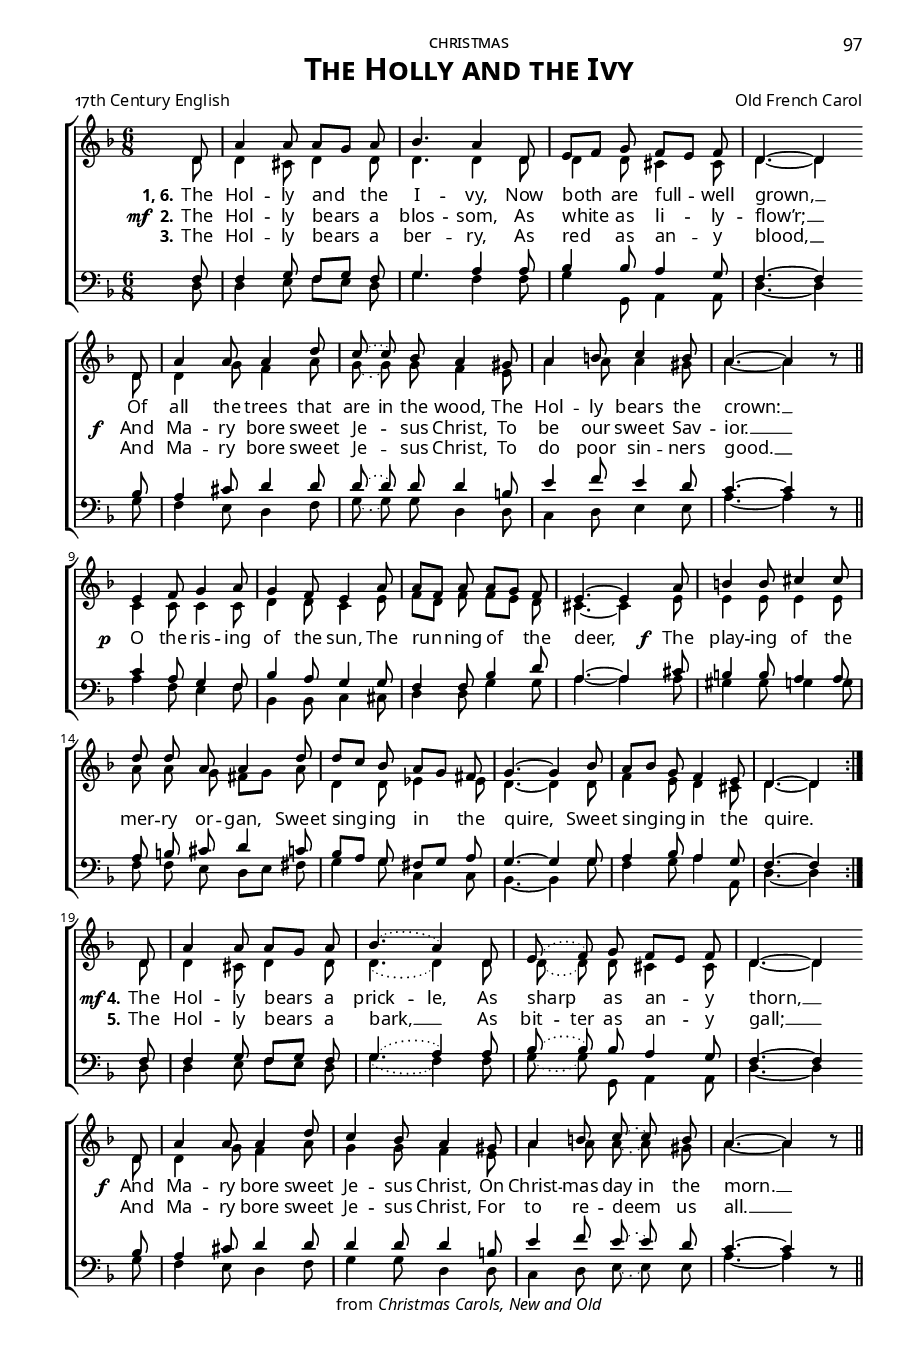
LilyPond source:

\version "2.14.2"
\include "util.ly"
\header {
  title = \markup{\override #'(font-name . "Garamond Premier Pro Semibold"){ \abs-fontsize #15 \smallCapsOldStyle"The Holly and the Ivy"}}
  poet = \markup\oldStyleNum"17th Century English"
  composer = \markup\oldStyleNum"Old French Carol"
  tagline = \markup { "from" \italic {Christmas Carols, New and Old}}
}
\paper {
  %print-all-headers = ##f
  paper-height = 9\in
  paper-width = 6\in
  indent = 0\in
  %system-system-spacing = #'((basic-distance . 10) (padding . 0))
  system-system-spacing =
    #'((basic-distance . 0)
       (minimum-distance . 0)
       (padding . -5)
       (stretchability . 100))
  last-bottom-spacing =
    #'((basic-distance . -10)
       (minimum-distance . -10)
       (padding . 0)
       (stretchability . 0))
  ragged-last-bottom = ##f
  ragged-bottom = ##f
  two-sided = ##t
  inner-margin = 0.5\in
  outer-margin = 0.25\in
  top-margin = 0.25\in
  bottom-margin = 0.25\in
  first-page-number = #097
  print-first-page-number = ##t
  headerLine = \markup{\override #'(font-name . "Garamond Premier Pro") \smallCapsOldStyle"christmas"}
  oddHeaderMarkup = \markup\fill-line{
     \override #'(font-name . "Garamond Premier Pro")\abs-fontsize #8.5
     \combine 
        \fill-line{"" \on-the-fly #print-page-number-check-first
        \oldStylePageNum""
        }
        \fill-line{\headerLine}
  }
  evenHeaderMarkup = \markup {
     \override #'(font-name . "Garamond Premier Pro")\abs-fontsize #8.5
     \combine
        \on-the-fly #print-page-number-check-first
        \oldStylePageNum""
        \fill-line{\headerLine}
  }
}
#(set-global-staff-size 14.2) \paper{ #(define fonts (make-pango-font-tree "GoudyOlSt BT" "Garamond Premier Pro" "Garamond Premier Pro" (/ 14.2 20))) }
global = {
  \key f \major
  \time 6/8
  \autoBeamOff
  \override DynamicLineSpanner #'staff-padding = #0.0
  \override DynamicLineSpanner #'Y-extent = #'(-1 . 1)
}

sopMusic = \relative c' {
  \partial 8 d8 |
  a'4 a8 a[ g] a |
  bes4. a4 d,8 |
  e[ f] g f[ e] f |
  
  d4.~ d4 \bar""\break d8 |
  a'4 a8 a4 d8 |
  \slurDotted
  c8( c) bes8 a4 gis8 |
  a4 b8 c4 b8 |
  
  a4.~ a4 bes8\rest \bar "||" \break
  e,4 f8 g4 a8 |
  g4 f8 e4 a8 |
  a[ f] a a[ g] f |
  
  e4.~ e4 a8 |
  b4 b8 cis4 cis8 |
  d8 d8 a a4 d8 |
  
  d[ c] bes a[ g] fis |
  g4.~ g4 bes8 |
  a[ bes] g f4 e8 |
  \partial 8*5 d4.~ d4 \bar ":|" \break
  
  
  
  
  \partial 8 d8 |
  a'4 a8 a[ g] a |
  bes4.( a4) d,8 |
  e( f) g f[ e] f |
  
  d4.~ d4 \bar""\break d8 |
  a'4 a8 a4 d8 |
  c4 bes8 a4 gis8 |
  \tieDotted
  a4 b8 c8~ c b8 |
  
  \tieSolid
  a4.~ a4 bes8\rest \bar "||" 
}
sopWords = \lyricmode {
  
}

altoMusic = \relative c' {
  d8 |
  d4 cis8 d4 d8 |
  d4. d4 d8 |
  d4 d8 cis4 cis8 |
  
  d4.~ d4 d8 |
  d4 g8 f4 a8 |
  \slurDotted
  g8( g) g8 f4 e8 |
  a4 a8 a4 gis8 |
  
  a4.~ a4 s8 |
  c,4 c8 c4 c8 |
  d4 d8 c4 e8 |
  f[ d] f f[ e] d |
  
  cis4.~ cis4 e8 |
  e4 e8 e4 e8 |
  a a g fis[ g] a |
  
  d,4 d8 ees4 ees8 |
  d4.~ d4 d8 |
  f4 e8 d4 cis8 |
  d4.~ d4 |
  
  
  
  d8 |
  d4 cis8 d4 d8 |
  d4.( d4) d8 |
  d8( d) d8 cis4 cis8 |
  
  d4.~ d4 d8 |
  d4 g8 f4 a8 |
  g4 g8 f4 e8 |
  \tieDotted
  a4 a8 a~ a gis8 |
  
  \tieSolid
  a4.~ a4 s8 |
}
altoWords = {
  \dropLyricsXI
  \lyricmode {
    \set stanza = #"1, 6."
    The Hol -- ly and the I -- vy,
    Now both are full -- well grown, __
    \set ignoreMelismata = ##t
    Of all the trees that are in the wood,
    \unset ignoreMelismata
    The Hol -- ly bears the crown: __
  }
  \set stanza = \markup\dynamic"p  "
  \lyricmode {
    O the ris -- ing of the sun,
    The run -- ning of the deer,
  }
  \set stanza = \markup\dynamic"   f "
  \lyricmode {
    The play -- ing of the mer -- ry or -- gan,
    Sweet sing -- ing in the quire,
    Sweet sing -- ing in the quire.
    
  }
  \set stanza = \markup{\dynamic" mf" "4."}
  \lyricmode {
    The Hol -- ly bears a \set ignoreMelismata = ##t
    prick -- le,
    \unset ignoreMelismata
    As sharp as an -- y thorn, __
  }
  \set stanza = \markup\dynamic"f "
  \lyricmode {
    And Ma -- ry bore sweet Je -- sus Christ,
    On Christ -- mas \set ignoreMelismata = ##t day in the morn. __ _
  }
}
altoWordsII = {
  \dropLyricsXI
  \set stanza = \markup{\dynamic"mf " "2."}
  \lyricmode {
    The Hol -- ly bears a blos -- som,
    As white as li -- ly -- flow’r; __
  }
  \set stanza = \markup\dynamic"f  "
  \lyricmode {
    And Ma -- ry bore sweet Je -- sus Christ,
    To be our sweet Sav -- ior. __ ""
    
    \repeat unfold 33 \skip1
    \set stanza = #"5."
    The Hol -- ly bears a bark, __
    \set ignoreMelismata = ##t
    As bit -- ter 
    \unset ignoreMelismata
    as an -- y gall; __
    And Ma -- ry bore sweet Je -- sus Christ,
    For to re -- deem us all. __
  }
}
altoWordsIII = \lyricmode {
  \dropLyricsXI
  \set stanza = #"3."
  The Hol -- ly bears a ber -- ry,
  As red as an -- y blood, __
  And Ma -- ry bore sweet Je -- sus Christ,
  To do poor sin -- ners good. __
}
altoWordsIV = \lyricmode {
}
altoWordsV = \lyricmode {
}
altoWordsVI = \lyricmode {
  \set stanza = #"6."
}
tenorMusic = \relative c {
  f8 |
  f4 g8 f[ g] f |
  g4. a4 a8 |
  bes4 bes8 a4 g8 |
  
  f4.~f4 bes8 |
  a4 cis8 d4 d8 |
  \slurDotted
  d8( d) d8 d4 b8 |
  e4 f8 e4 d8 |
  
  c4.~ c4 s8 |
  c4 a8 g4 f8 |
  bes4 a8 g4 g8 |
  f4 f8 bes4 d8 |
  
  a4.~ a4 cis8 |
  b4 b8 a4 a8 |
  a b cis d4 c8 |
  
  bes[ a] g fis[ g] a |
  g4.~ g4 g8 |
  a4 bes8 a4 g8 |
  f4.~ f4 |
  
  
  
  
  
  f8 |
  f4 g8 f[ g] f |
  g4.( a4) a8 |
  bes8( bes) bes8 a4 g8 |
  
  f4.~f4 bes8 |
  a4 cis8 d4 d8 |
  d4 d8 d4 b8 |
  \tieDotted
  e4 f8 e~ e d8 |
  
  \tieSolid
  c4.~ c4 s8 |
}
tenorWords = \lyricmode {

}

bassMusic = \relative c {
  d8 |
  d4 e8 f[ e] d |
  g4. f4 f8 |
  g4 g,8 a4 a8 |
  
  d4.~ d4 g8 |
  f4 e8 d4 f8 |
  \slurDotted
  g8( g) g8 d4 d8 |
  c4 d8 e4 e8 |
  
  a4.~ a4 d,8\rest |
  a'4 f8 e4 f8 |
  bes,4 bes8 c4 cis8 |
  d4 d8 g4 g8 |
  
  a4.~ a4 a8 |
  gis4 gis8 g4 g8 |
  f f e d[ e] fis |
  
  g4 g8 c,4 c8 bes4.~ bes4 g'8 |
  f4 g8 a4 a,8 |
  d4.~ d4 |
  
  
  
  
  d8 |
  d4 e8 f[ e] d |
  g4.( f4) f8 |
  g8( g) g,8 a4 a8 |
  
  d4.~ d4 g8 |
  f4 e8 d4 f8 |
  g4 g8 d4 d8 |
  \tieDotted
  c4 d8 e~ e e8 |
  
  \tieSolid
  a4.~ a4 d,8\rest |
}
bassWords = \lyricmode {

}

pianoRH = \relative c' {
  
}
pianoLH = \relative c' {
  
}

\score {
  <<
   \new ChoirStaff <<
%    \new Lyrics = sopranos \with { \override VerticalAxisGroup #'nonstaff-relatedstaff-spacing = #'((basic-distance . 1)) }
    \new Staff = women <<
      \new Voice = "sopranos" { \voiceOne << \global \sopMusic >> }
      \new Voice = "altos" { \voiceTwo << \global \altoMusic >> }
    >>
    \new Lyrics \with { alignAboveContext = #"women" \override VerticalAxisGroup #'nonstaff-relatedstaff-spacing = #'((basic-distance . 1))} \lyricsto "sopranos" \sopWords
    \new Lyrics = "altosVI"  \with { alignBelowContext = #"women" \override VerticalAxisGroup #'nonstaff-relatedstaff-spacing = #'((basic-distance . 1))} \lyricsto "sopranos" \altoWordsVI
    \new Lyrics = "altosV"  \with { alignBelowContext = #"women" \override VerticalAxisGroup #'nonstaff-relatedstaff-spacing = #'((basic-distance . 1))} \lyricsto "sopranos" \altoWordsV
    \new Lyrics = "altosIV"  \with { alignBelowContext = #"women" \override VerticalAxisGroup #'nonstaff-relatedstaff-spacing = #'((basic-distance . 1))} \lyricsto "sopranos" \altoWordsIV
    \new Lyrics = "altosIII"  \with { alignBelowContext = #"women" \override VerticalAxisGroup #'nonstaff-relatedstaff-spacing = #'((basic-distance . 1))} \lyricsto "sopranos" \altoWordsIII
    \new Lyrics = "altosII"  \with { alignBelowContext = #"women" \override VerticalAxisGroup #'nonstaff-relatedstaff-spacing = #'((basic-distance . 1))} \lyricsto "sopranos" \altoWordsII
    \new Lyrics = "altos"  \with { alignBelowContext = #"women" \override VerticalAxisGroup #'nonstaff-relatedstaff-spacing = #'((padding . -0.9))} \lyricsto "sopranos" \altoWords
    \new Staff = men <<
      \clef bass
      \new Voice = "tenors" { \voiceOne << \global \tenorMusic >> }
      \new Voice = "basses" { \voiceTwo << \global \bassMusic >> }
    >>
    \new Lyrics \with { alignAboveContext = #"men" \override VerticalAxisGroup #'nonstaff-relatedstaff-spacing = #'((basic-distance . 1)) } \lyricsto "tenors" \tenorWords
    \new Lyrics \with { alignBelowContext = #"men" \override VerticalAxisGroup #'nonstaff-relatedstaff-spacing = #'((basic-distance . 1)) } \lyricsto "basses" \bassWords
  >>
%    \new PianoStaff << \new Staff { \new Voice { \pianoRH } } \new Staff { \clef "bass" \pianoLH } >>
  >>
  \layout {
    \context {
      \Score
      %\override SpacingSpanner #'base-shortest-duration = #(ly:make-moment 1 8)
      %\override SpacingSpanner #'common-shortest-duration = #(ly:make-moment 1 4)
    }
    \context {
      % Remove all empty staves
      % \Staff \RemoveEmptyStaves \override VerticalAxisGroup #'remove-first = ##t
    }
  }
  \midi {
    \tempo 4 = 90
    \set Staff.midiInstrument = "flute"
  
    \context {
      \Voice
      \remove "Dynamic_performer"
    }
  }
}
